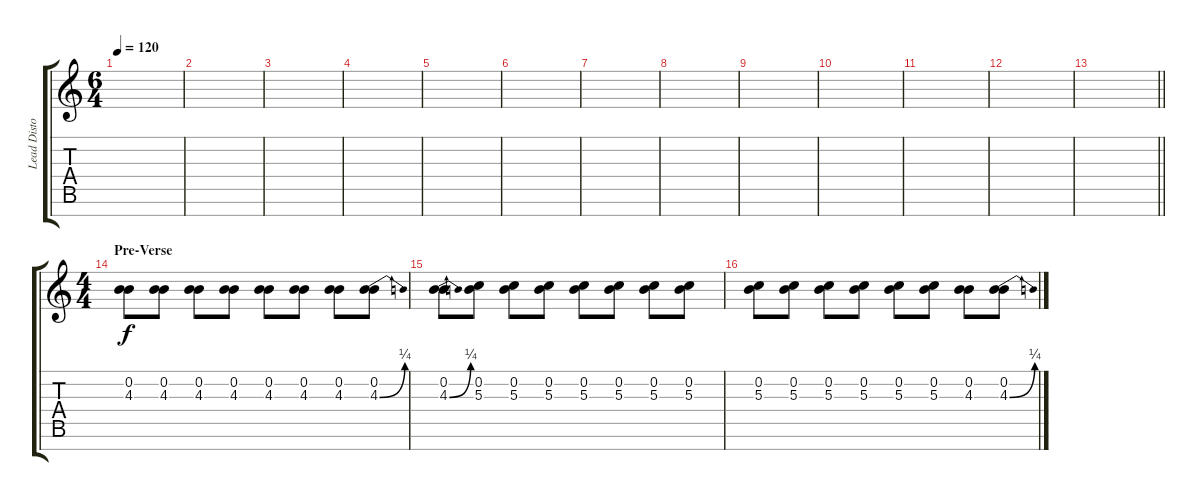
\track ("Lead Disto" "Lead Disto") {instrument distortionguitar}
\staff {score tabs}
\tuning (E4 B3 G3 D3 A2 E2 B1) {hide}
\ts (6 4)
\tempo 120
\clef g2
\ks c
|
|
|
|
|
|
|
|
|
|
|
|
\barLineRight lightlight
|
\ts (4 4)
\section ("" "Pre-Verse")
(0.2 4.3).8 (0.2 4.3).8 (0.2 4.3).8 (0.2 4.3).8 (0.2 4.3).8 (0.2 4.3).8 (0.2 4.3).8 (0.2 4.3{be (bend 0 0 60 1)}).8 |
(0.2 4.3{be (bend 0 0 60 1)}).8 (0.2 5.3).8 (0.2 5.3).8 (0.2 5.3).8 (0.2 5.3).8 (0.2 5.3).8 (0.2 5.3).8 (0.2 5.3).8 |
(0.2 5.3).8 (0.2 5.3).8 (0.2 5.3).8 (0.2 5.3).8 (0.2 5.3).8 (0.2 5.3).8 (0.2 4.3).8 (0.2 4.3{be (bend 0 0 60 1)}).8
